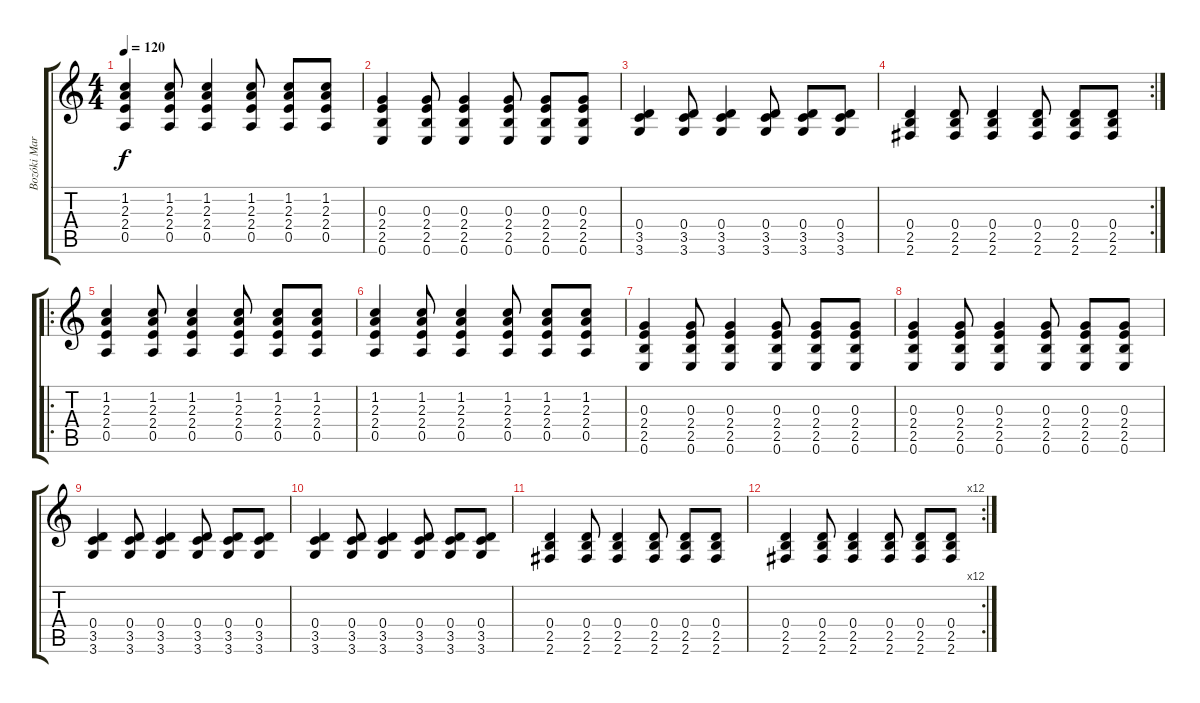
\track ("Bozóki Marci - Ritmus Gitár" "Bozóki Mar") {instrument acousticguitarnylon}
\staff {score tabs}
\tuning (E4 B3 G3 D3 A2 E2) {hide}
\ts (4 4)
\tempo 120
\clef g2
\ks c
(1.2 2.3 2.4 0.5).4{dy f instrument acousticguitarnylon} (1.2 2.3 2.4 0.5).8 (1.2 2.3 2.4 0.5).4 (1.2 2.3 2.4 0.5).8 (1.2 2.3 2.4 0.5).8 (1.2 2.3 2.4 0.5).8 |
(0.3 2.4 2.5 0.6).4 (0.3 2.4 2.5 0.6).8 (0.3 2.4 2.5 0.6).4 (0.3 2.4 2.5 0.6).8 (0.3 2.4 2.5 0.6).8 (0.3 2.4 2.5 0.6).8 |
(0.4 3.5 3.6).4 (0.4 3.5 3.6).8 (0.4 3.5 3.6).4 (0.4 3.5 3.6).8 (0.4 3.5 3.6).8 (0.4 3.5 3.6).8 |
\rc 2
(0.4 2.5 2.6).4 (0.4 2.5 2.6).8 (0.4 2.5 2.6).4 (0.4 2.5 2.6).8 (0.4 2.5 2.6).8 (0.4 2.5 2.6).8 |
\ro
(1.2 2.3 2.4 0.5).4 (1.2 2.3 2.4 0.5).8 (1.2 2.3 2.4 0.5).4 (1.2 2.3 2.4 0.5).8 (1.2 2.3 2.4 0.5).8 (1.2 2.3 2.4 0.5).8 |
(1.2 2.3 2.4 0.5).4 (1.2 2.3 2.4 0.5).8 (1.2 2.3 2.4 0.5).4 (1.2 2.3 2.4 0.5).8 (1.2 2.3 2.4 0.5).8 (1.2 2.3 2.4 0.5).8 |
(0.3 2.4 2.5 0.6).4 (0.3 2.4 2.5 0.6).8 (0.3 2.4 2.5 0.6).4 (0.3 2.4 2.5 0.6).8 (0.3 2.4 2.5 0.6).8 (0.3 2.4 2.5 0.6).8 |
(0.3 2.4 2.5 0.6).4 (0.3 2.4 2.5 0.6).8 (0.3 2.4 2.5 0.6).4 (0.3 2.4 2.5 0.6).8 (0.3 2.4 2.5 0.6).8 (0.3 2.4 2.5 0.6).8 |
(0.4 3.5 3.6).4 (0.4 3.5 3.6).8 (0.4 3.5 3.6).4 (0.4 3.5 3.6).8 (0.4 3.5 3.6).8 (0.4 3.5 3.6).8 |
(0.4 3.5 3.6).4 (0.4 3.5 3.6).8 (0.4 3.5 3.6).4 (0.4 3.5 3.6).8 (0.4 3.5 3.6).8 (0.4 3.5 3.6).8 |
(0.4 2.5 2.6).4 (0.4 2.5 2.6).8 (0.4 2.5 2.6).4 (0.4 2.5 2.6).8 (0.4 2.5 2.6).8 (0.4 2.5 2.6).8 |
\rc 12
(0.4 2.5 2.6).4 (0.4 2.5 2.6).8 (0.4 2.5 2.6).4 (0.4 2.5 2.6).8 (0.4 2.5 2.6).8 (0.4 2.5 2.6).8
